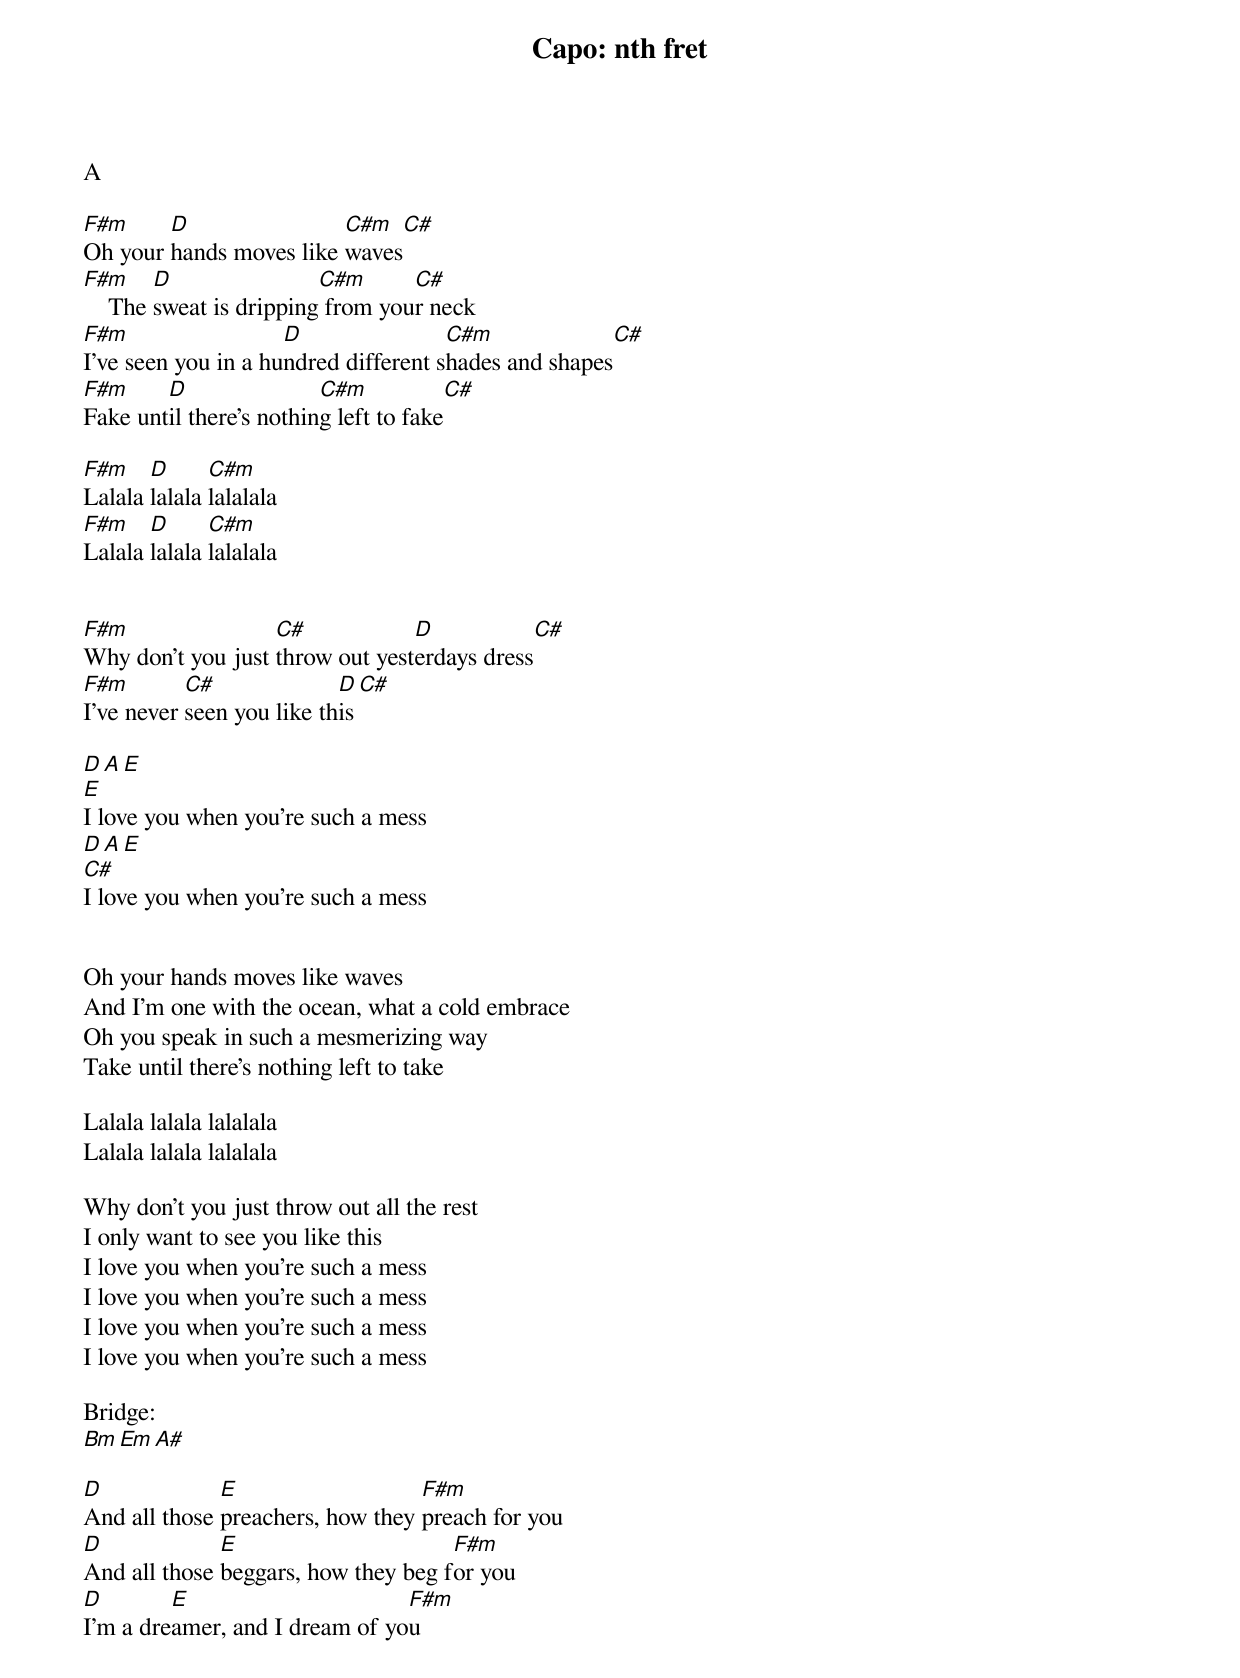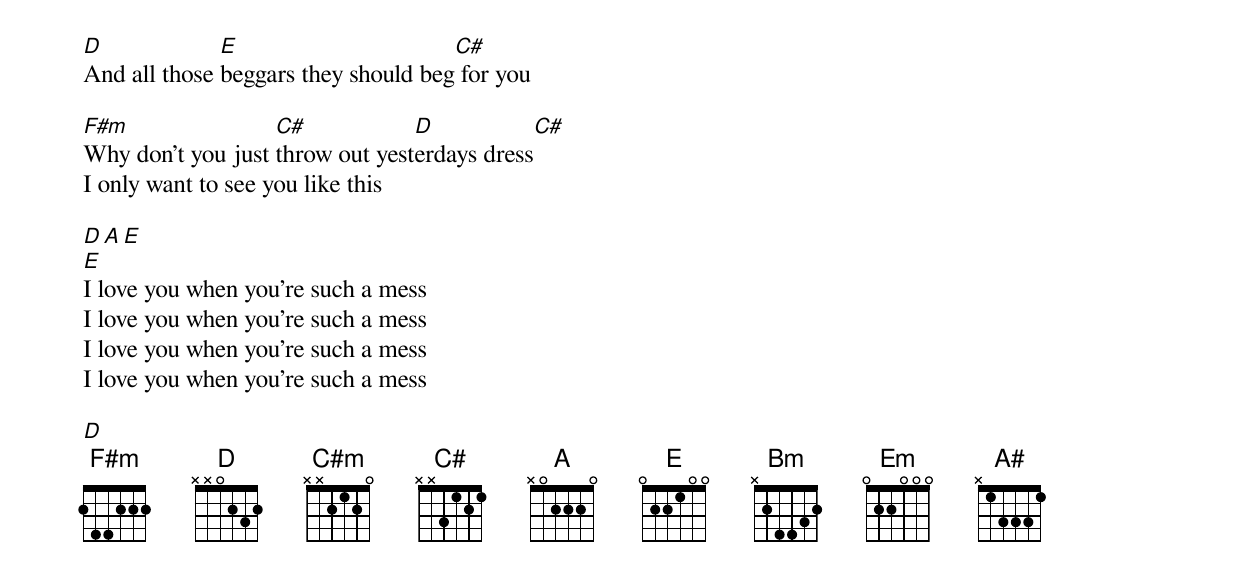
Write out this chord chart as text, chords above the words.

Capo: nth fret

A

F#m     D                C#m    C#
Oh your hands moves like waves
F#m     D                C#m      C#
    The sweat is dripping from your neck
F#m                  D                C#m              C#
I've seen you in a hundred different shades and shapes
F#m     D                C#m             C#
Fake until there's nothing left to fake

F#m    D      C#m
Lalala lalala lalalala
F#m    D      C#m
Lalala lalala lalalala


F#m                C#            D           C#
Why don't you just throw out yesterdays dress
F#m        C#              D    C#
I've never seen you like this

D    A    E
E
I love you when you're such a mess
D    A    E
C#
I love you when you're such a mess


Oh your hands moves like waves
And I'm one with the ocean, what a cold embrace
Oh you speak in such a mesmerizing way
Take until there's nothing left to take

Lalala lalala lalalala
Lalala lalala lalalala

Why don't you just throw out all the rest
I only want to see you like this
I love you when you're such a mess
I love you when you're such a mess
I love you when you're such a mess
I love you when you're such a mess

Bridge:
Bm Em A#

D             E                   F#m
And all those preachers, how they preach for you
D             E                      F#m
And all those beggars, how they beg for you
D        E                      F#m
I'm a dreamer, and I dream of you
D             E                      C#
And all those beggars they should beg for you

F#m                C#            D           C#
Why don't you just throw out yesterdays dress
I only want to see you like this

D    A    E
E
I love you when you're such a mess
I love you when you're such a mess
I love you when you're such a mess
I love you when you're such a mess

D
